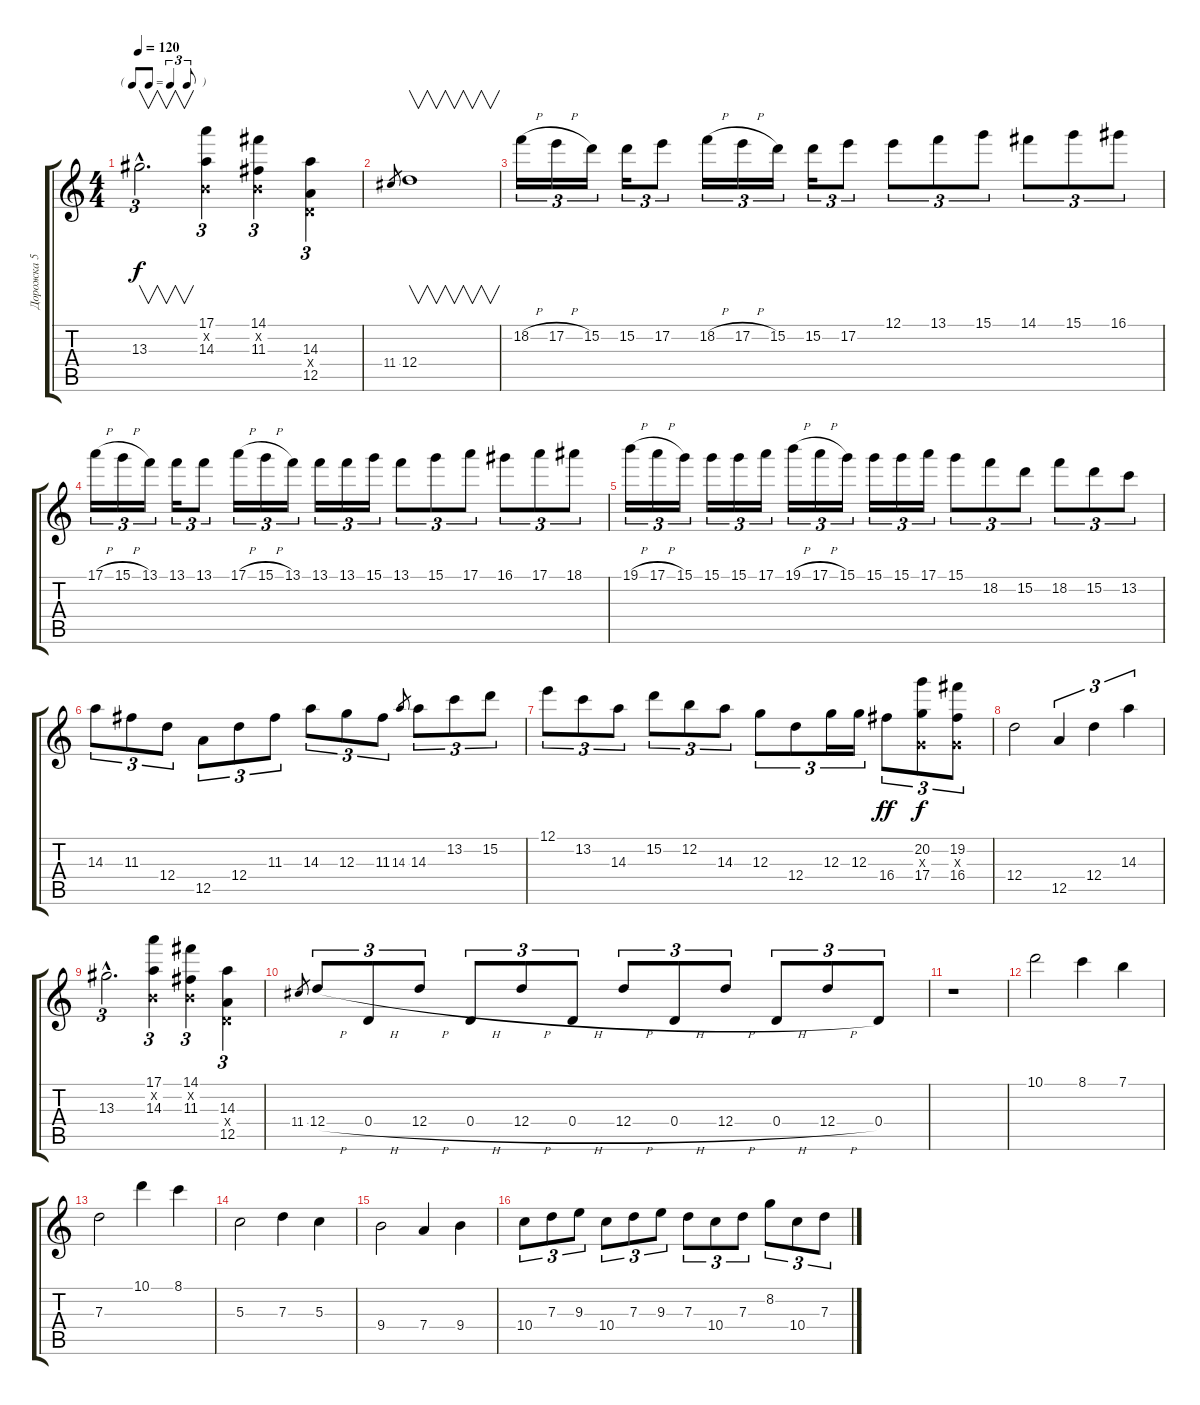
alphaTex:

\track ("Дорожка 5" "Дорожка 5") {instrument distortionguitar}
\staff {score tabs}
\tuning (E4 B3 G3 D3 A2 D2) {hide}
\ts (4 4)
\tf triplet8th
\tempo 120
\clef g2
\ks c
13.3{hac}.2{v d tu (3 2) dy f} (17.1 0.2{x} 14.3).4{tu (3 2)} (14.1 0.2{x} 11.3).4{tu (3 2)} (14.3 0.4{x} 12.5).4{tu (3 2)} |
11.4.8{gr} 12.4.1{v} |
18.2{h}.16{tu (3 2)} 17.2{h}.16{tu (3 2)} 15.2.16{tu (3 2)} 15.2.16{tu (3 2)} 17.2.8{tu (3 2)} 18.2{h}.16{tu (3 2)} 17.2{h}.16{tu (3 2)} 15.2.16{tu (3 2)} 15.2.16{tu (3 2)} 17.2.8{tu (3 2)} 12.1.8{tu (3 2)} 13.1.8{tu (3 2)} 15.1.8{tu (3 2)} 14.1.8{tu (3 2)} 15.1.8{tu (3 2)} 16.1.8{tu (3 2)} |
17.1{h}.16{tu (3 2) volume 16} 15.1{h}.16{tu (3 2)} 13.1.16{tu (3 2)} 13.1.16{tu (3 2)} 13.1.8{tu (3 2)} 17.1{h}.16{tu (3 2)} 15.1{h}.16{tu (3 2)} 13.1.16{tu (3 2)} 13.1.16{tu (3 2)} 13.1.16{tu (3 2)} 15.1.16{tu (3 2)} 13.1.8{tu (3 2)} 15.1.8{tu (3 2)} 17.1.8{tu (3 2)} 16.1.8{tu (3 2)} 17.1.8{tu (3 2)} 18.1.8{tu (3 2)} |
19.1{h}.16{tu (3 2)} 17.1{h}.16{tu (3 2)} 15.1.16{tu (3 2)} 15.1.16{tu (3 2)} 15.1.16{tu (3 2)} 17.1.16{tu (3 2)} 19.1{h}.16{tu (3 2)} 17.1{h}.16{tu (3 2)} 15.1.16{tu (3 2)} 15.1.16{tu (3 2)} 15.1.16{tu (3 2)} 17.1.16{tu (3 2)} 15.1.8{tu (3 2)} 18.2.8{tu (3 2)} 15.2.8{tu (3 2)} 18.2.8{tu (3 2)} 15.2.8{tu (3 2)} 13.2.8{tu (3 2)} |
14.3.8{tu (3 2)} 11.3.8{tu (3 2)} 12.4.8{tu (3 2)} 12.5.8{tu (3 2)} 12.4.8{tu (3 2)} 11.3.8{tu (3 2)} 14.3.8{tu (3 2)} 12.3.8{tu (3 2)} 11.3.8{tu (3 2)} 14.3.8{gr} 14.3.8{tu (3 2)} 13.2.8{tu (3 2)} 15.2.8{tu (3 2)} |
12.1.8{tu (3 2)} 13.2.8{tu (3 2)} 14.3.8{tu (3 2)} 15.2.8{tu (3 2)} 12.2.8{tu (3 2)} 14.3.8{tu (3 2)} 12.3.8{tu (3 2)} 12.4.8{tu (3 2)} 12.3.16{tu (3 2)} 12.3.16{tu (3 2)} 16.4.8{tu (3 2) dy ff} (20.2 0.3{x} 17.4).8{tu (3 2) dy f} (19.2 0.3{x} 16.4).8{tu (3 2)} |
12.4.2 12.5.4{tu (3 2)} 12.4.4{tu (3 2)} 14.3.4{tu (3 2)} |
13.3{hac}.2{d tu (3 2)} (17.1 0.2{x} 14.3).4{tu (3 2)} (14.1 0.2{x} 11.3).4{tu (3 2)} (14.3 0.4{x} 12.5).4{tu (3 2)} |
11.4.8{gr} 12.4{h}.8{tu (3 2) volume 4} 0.4{h}.8{tu (3 2)} 12.4{h}.8{tu (3 2)} 0.4{h}.8{tu (3 2)} 12.4{h}.8{tu (3 2)} 0.4{h}.8{tu (3 2)} 12.4{h}.8{tu (3 2)} 0.4{h}.8{tu (3 2)} 12.4{h}.8{tu (3 2)} 0.4{h}.8{tu (3 2)} 12.4{h}.8{tu (3 2)} 0.4.8{tu (3 2)} |
r.1{volume 16} |
10.1.2{volume 16} 8.1.4 7.1.4 |
7.3.2 10.1.4 8.1.4 |
5.3.2 7.3.4 5.3.4 |
9.4.2 7.4.4 9.4.4 |
10.4.8{tu (3 2)} 7.3.8{tu (3 2)} 9.3.8{tu (3 2)} 10.4.8{tu (3 2)} 7.3.8{tu (3 2)} 9.3.8{tu (3 2)} 7.3.8{tu (3 2)} 10.4.8{tu (3 2)} 7.3.8{tu (3 2)} 8.2.8{tu (3 2)} 10.4.8{tu (3 2)} 7.3.8{tu (3 2)}
